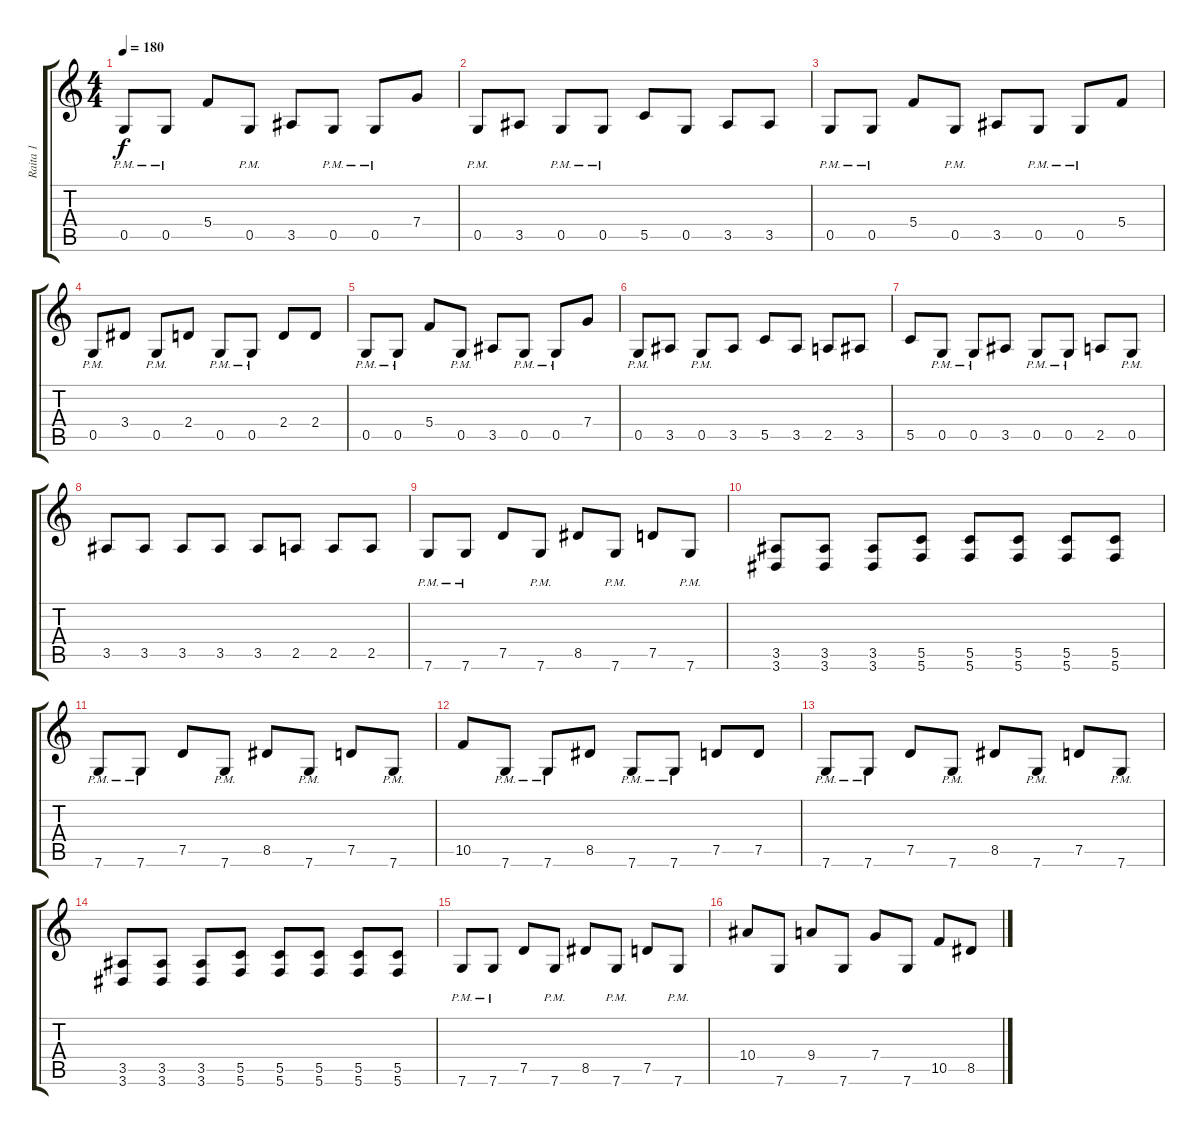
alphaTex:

\track ("Raita 1" "Raita 1") {instrument distortionguitar}
\staff {score tabs}
\tuning (D4 A3 F3 C3 G2 C2) {hide}
\ts (4 4)
\tempo 180
\clef g2
\ks c
0.5{pm}.8{dy f} 0.5{pm}.8 5.4.8 0.5{pm}.8 3.5.8 0.5{pm}.8 0.5{pm}.8 7.4.8 |
0.5{pm}.8 3.5.8 0.5{pm}.8 0.5{pm}.8 5.5.8 0.5.8 3.5.8 3.5.8 |
0.5{pm}.8 0.5{pm}.8 5.4.8 0.5{pm}.8 3.5.8 0.5{pm}.8 0.5{pm}.8 5.4.8 |
0.5{pm}.8 3.4.8 0.5{pm}.8 2.4.8 0.5{pm}.8 0.5{pm}.8 2.4.8 2.4.8 |
0.5{pm}.8 0.5{pm}.8 5.4.8 0.5{pm}.8 3.5.8 0.5{pm}.8 0.5{pm}.8 7.4.8 |
0.5{pm}.8 3.5.8 0.5{pm}.8 3.5.8 5.5.8 3.5.8 2.5.8 3.5.8 |
5.5.8 0.5{pm}.8 0.5{pm}.8 3.5.8 0.5{pm}.8 0.5{pm}.8 2.5.8 0.5{pm}.8 |
3.5.8 3.5.8 3.5.8 3.5.8 3.5.8 2.5.8 2.5.8 2.5.8 |
7.6{pm}.8 7.6{pm}.8 7.5.8 7.6{pm}.8 8.5.8 7.6{pm}.8 7.5.8 7.6{pm}.8 |
(3.5 3.6).8 (3.5 3.6).8 (3.5 3.6).8 (5.5 5.6).8 (5.5 5.6).8 (5.5 5.6).8 (5.5 5.6).8 (5.5 5.6).8 |
7.6{pm}.8 7.6{pm}.8 7.5.8 7.6{pm}.8 8.5.8 7.6{pm}.8 7.5.8 7.6{pm}.8 |
10.5.8 7.6{pm}.8 7.6{pm}.8 8.5.8 7.6{pm}.8 7.6{pm}.8 7.5.8 7.5.8 |
7.6{pm}.8 7.6{pm}.8 7.5.8 7.6{pm}.8 8.5.8 7.6{pm}.8 7.5.8 7.6{pm}.8 |
(3.5 3.6).8 (3.5 3.6).8 (3.5 3.6).8 (5.5 5.6).8 (5.5 5.6).8 (5.5 5.6).8 (5.5 5.6).8 (5.5 5.6).8 |
7.6{pm}.8 7.6{pm}.8 7.5.8 7.6{pm}.8 8.5.8 7.6{pm}.8 7.5.8 7.6{pm}.8 |
10.4.8 7.6.8 9.4.8 7.6.8 7.4.8 7.6.8 10.5.8 8.5.8
